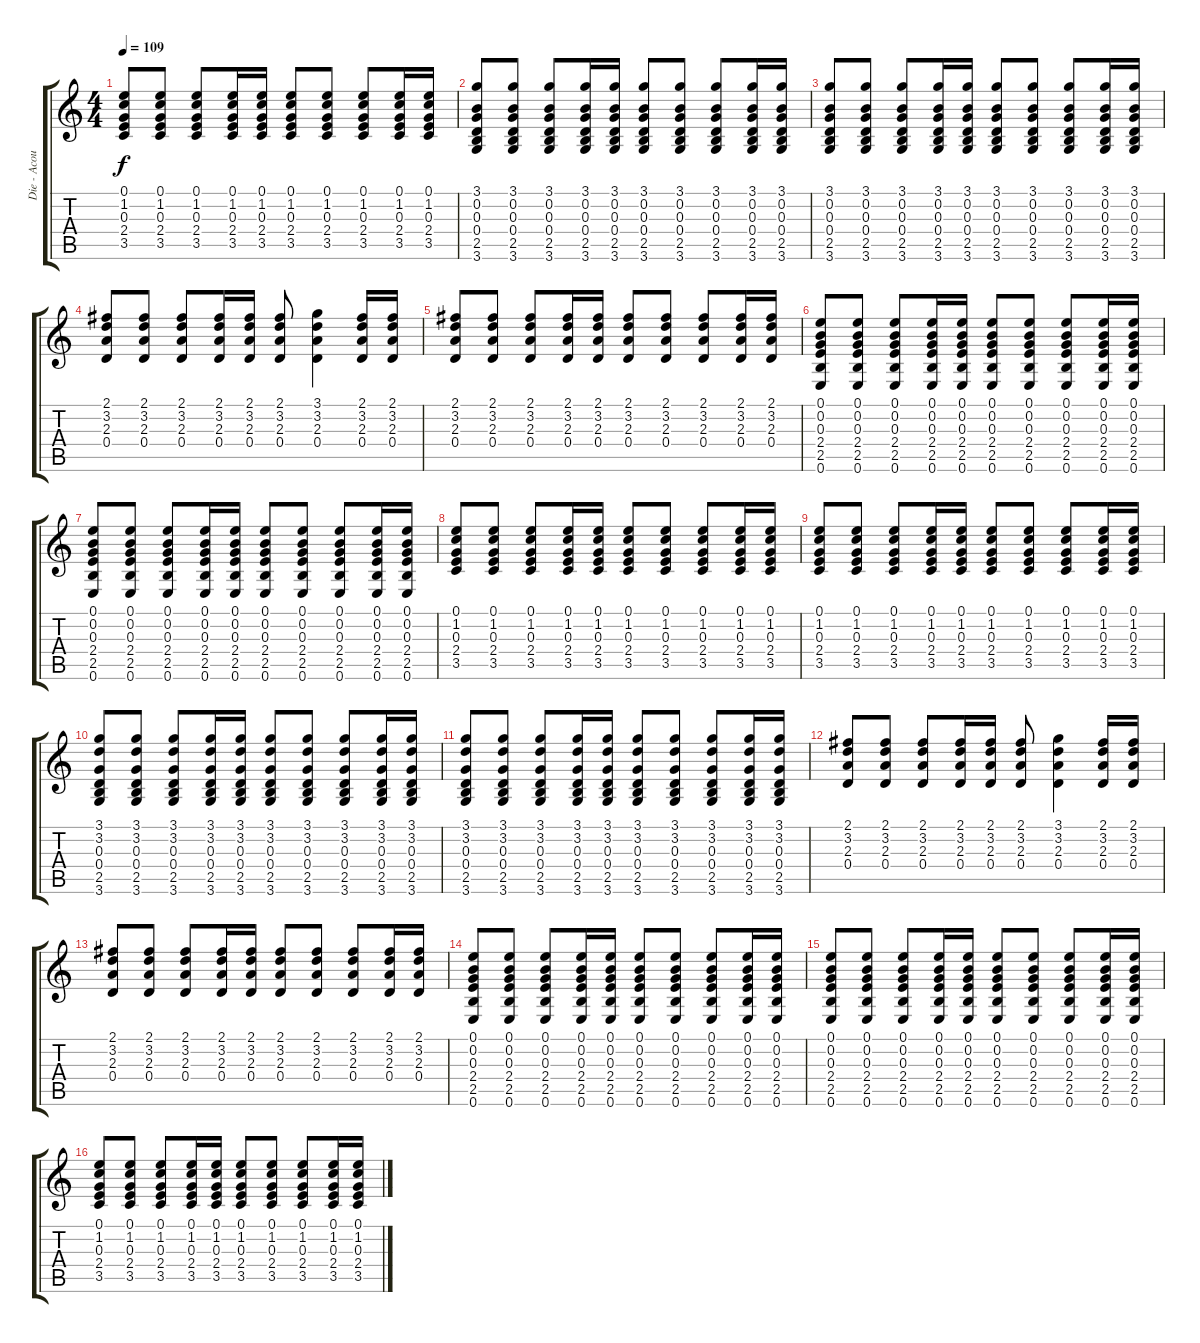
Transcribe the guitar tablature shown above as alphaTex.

\track ("Die - Acoustic" "Die - Acou") {instrument acousticguitarsteel}
\staff {score tabs}
\tuning (E4 B3 G3 D3 A2 E2) {hide}
\ts (4 4)
\tempo 109
\clef g2
\ks c
(0.1 1.2 0.3 2.4 3.5).8{dy f} (0.1 1.2 0.3 2.4 3.5).8 (0.1 1.2 0.3 2.4 3.5).8 (0.1 1.2 0.3 2.4 3.5).16 (0.1 1.2 0.3 2.4 3.5).16 (0.1 1.2 0.3 2.4 3.5).8 (0.1 1.2 0.3 2.4 3.5).8 (0.1 1.2 0.3 2.4 3.5).8 (0.1 1.2 0.3 2.4 3.5).16 (0.1 1.2 0.3 2.4 3.5).16 |
(3.1 0.2 0.3 0.4 2.5 3.6).8 (3.1 0.2 0.3 0.4 2.5 3.6).8 (3.1 0.2 0.3 0.4 2.5 3.6).8 (3.1 0.2 0.3 0.4 2.5 3.6).16 (3.1 0.2 0.3 0.4 2.5 3.6).16 (3.1 0.2 0.3 0.4 2.5 3.6).8 (3.1 0.2 0.3 0.4 2.5 3.6).8 (3.1 0.2 0.3 0.4 2.5 3.6).8 (3.1 0.2 0.3 0.4 2.5 3.6).16 (3.1 0.2 0.3 0.4 2.5 3.6).16 |
(3.1 0.2 0.3 0.4 2.5 3.6).8 (3.1 0.2 0.3 0.4 2.5 3.6).8 (3.1 0.2 0.3 0.4 2.5 3.6).8 (3.1 0.2 0.3 0.4 2.5 3.6).16 (3.1 0.2 0.3 0.4 2.5 3.6).16 (3.1 0.2 0.3 0.4 2.5 3.6).8 (3.1 0.2 0.3 0.4 2.5 3.6).8 (3.1 0.2 0.3 0.4 2.5 3.6).8 (3.1 0.2 0.3 0.4 2.5 3.6).16 (3.1 0.2 0.3 0.4 2.5 3.6).16 |
(2.1 3.2 2.3 0.4).8 (2.1 3.2 2.3 0.4).8 (2.1 3.2 2.3 0.4).8 (2.1 3.2 2.3 0.4).16 (2.1 3.2 2.3 0.4).16 (2.1 3.2 2.3 0.4).8 (3.1 3.2 2.3 0.4).4 (2.1 3.2 2.3 0.4).16 (2.1 3.2 2.3 0.4).16 |
(2.1 3.2 2.3 0.4).8 (2.1 3.2 2.3 0.4).8 (2.1 3.2 2.3 0.4).8 (2.1 3.2 2.3 0.4).16 (2.1 3.2 2.3 0.4).16 (2.1 3.2 2.3 0.4).8 (2.1 3.2 2.3 0.4).8 (2.1 3.2 2.3 0.4).8 (2.1 3.2 2.3 0.4).16 (2.1 3.2 2.3 0.4).16 |
(0.1 0.2 0.3 2.4 2.5 0.6).8 (0.1 0.2 0.3 2.4 2.5 0.6).8 (0.1 0.2 0.3 2.4 2.5 0.6).8 (0.1 0.2 0.3 2.4 2.5 0.6).16 (0.1 0.2 0.3 2.4 2.5 0.6).16 (0.1 0.2 0.3 2.4 2.5 0.6).8 (0.1 0.2 0.3 2.4 2.5 0.6).8 (0.1 0.2 0.3 2.4 2.5 0.6).8 (0.1 0.2 0.3 2.4 2.5 0.6).16 (0.1 0.2 0.3 2.4 2.5 0.6).16 |
(0.1 0.2 0.3 2.4 2.5 0.6).8 (0.1 0.2 0.3 2.4 2.5 0.6).8 (0.1 0.2 0.3 2.4 2.5 0.6).8 (0.1 0.2 0.3 2.4 2.5 0.6).16 (0.1 0.2 0.3 2.4 2.5 0.6).16 (0.1 0.2 0.3 2.4 2.5 0.6).8 (0.1 0.2 0.3 2.4 2.5 0.6).8 (0.1 0.2 0.3 2.4 2.5 0.6).8 (0.1 0.2 0.3 2.4 2.5 0.6).16 (0.1 0.2 0.3 2.4 2.5 0.6).16 |
(0.1 1.2 0.3 2.4 3.5).8 (0.1 1.2 0.3 2.4 3.5).8 (0.1 1.2 0.3 2.4 3.5).8 (0.1 1.2 0.3 2.4 3.5).16 (0.1 1.2 0.3 2.4 3.5).16 (0.1 1.2 0.3 2.4 3.5).8 (0.1 1.2 0.3 2.4 3.5).8 (0.1 1.2 0.3 2.4 3.5).8 (0.1 1.2 0.3 2.4 3.5).16 (0.1 1.2 0.3 2.4 3.5).16 |
(0.1 1.2 0.3 2.4 3.5).8 (0.1 1.2 0.3 2.4 3.5).8 (0.1 1.2 0.3 2.4 3.5).8 (0.1 1.2 0.3 2.4 3.5).16 (0.1 1.2 0.3 2.4 3.5).16 (0.1 1.2 0.3 2.4 3.5).8 (0.1 1.2 0.3 2.4 3.5).8 (0.1 1.2 0.3 2.4 3.5).8 (0.1 1.2 0.3 2.4 3.5).16 (0.1 1.2 0.3 2.4 3.5).16 |
(3.1 3.2 0.3 0.4 2.5 3.6).8 (3.1 3.2 0.3 0.4 2.5 3.6).8 (3.1 3.2 0.3 0.4 2.5 3.6).8 (3.1 3.2 0.3 0.4 2.5 3.6).16 (3.1 3.2 0.3 0.4 2.5 3.6).16 (3.1 3.2 0.3 0.4 2.5 3.6).8 (3.1 3.2 0.3 0.4 2.5 3.6).8 (3.1 3.2 0.3 0.4 2.5 3.6).8 (3.1 3.2 0.3 0.4 2.5 3.6).16 (3.1 3.2 0.3 0.4 2.5 3.6).16 |
(3.1 3.2 0.3 0.4 2.5 3.6).8 (3.1 3.2 0.3 0.4 2.5 3.6).8 (3.1 3.2 0.3 0.4 2.5 3.6).8 (3.1 3.2 0.3 0.4 2.5 3.6).16 (3.1 3.2 0.3 0.4 2.5 3.6).16 (3.1 3.2 0.3 0.4 2.5 3.6).8 (3.1 3.2 0.3 0.4 2.5 3.6).8 (3.1 3.2 0.3 0.4 2.5 3.6).8 (3.1 3.2 0.3 0.4 2.5 3.6).16 (3.1 3.2 0.3 0.4 2.5 3.6).16 |
(2.1 3.2 2.3 0.4).8 (2.1 3.2 2.3 0.4).8 (2.1 3.2 2.3 0.4).8 (2.1 3.2 2.3 0.4).16 (2.1 3.2 2.3 0.4).16 (2.1 3.2 2.3 0.4).8 (3.1 3.2 2.3 0.4).4 (2.1 3.2 2.3 0.4).16 (2.1 3.2 2.3 0.4).16 |
(2.1 3.2 2.3 0.4).8 (2.1 3.2 2.3 0.4).8 (2.1 3.2 2.3 0.4).8 (2.1 3.2 2.3 0.4).16 (2.1 3.2 2.3 0.4).16 (2.1 3.2 2.3 0.4).8 (2.1 3.2 2.3 0.4).8 (2.1 3.2 2.3 0.4).8 (2.1 3.2 2.3 0.4).16 (2.1 3.2 2.3 0.4).16 |
(0.1 0.2 0.3 2.4 2.5 0.6).8 (0.1 0.2 0.3 2.4 2.5 0.6).8 (0.1 0.2 0.3 2.4 2.5 0.6).8 (0.1 0.2 0.3 2.4 2.5 0.6).16 (0.1 0.2 0.3 2.4 2.5 0.6).16 (0.1 0.2 0.3 2.4 2.5 0.6).8 (0.1 0.2 0.3 2.4 2.5 0.6).8 (0.1 0.2 0.3 2.4 2.5 0.6).8 (0.1 0.2 0.3 2.4 2.5 0.6).16 (0.1 0.2 0.3 2.4 2.5 0.6).16 |
(0.1 0.2 0.3 2.4 2.5 0.6).8 (0.1 0.2 0.3 2.4 2.5 0.6).8 (0.1 0.2 0.3 2.4 2.5 0.6).8 (0.1 0.2 0.3 2.4 2.5 0.6).16 (0.1 0.2 0.3 2.4 2.5 0.6).16 (0.1 0.2 0.3 2.4 2.5 0.6).8 (0.1 0.2 0.3 2.4 2.5 0.6).8 (0.1 0.2 0.3 2.4 2.5 0.6).8 (0.1 0.2 0.3 2.4 2.5 0.6).16 (0.1 0.2 0.3 2.4 2.5 0.6).16 |
(0.1 1.2 0.3 2.4 3.5).8 (0.1 1.2 0.3 2.4 3.5).8 (0.1 1.2 0.3 2.4 3.5).8 (0.1 1.2 0.3 2.4 3.5).16 (0.1 1.2 0.3 2.4 3.5).16 (0.1 1.2 0.3 2.4 3.5).8 (0.1 1.2 0.3 2.4 3.5).8 (0.1 1.2 0.3 2.4 3.5).8 (0.1 1.2 0.3 2.4 3.5).16 (0.1 1.2 0.3 2.4 3.5).16
